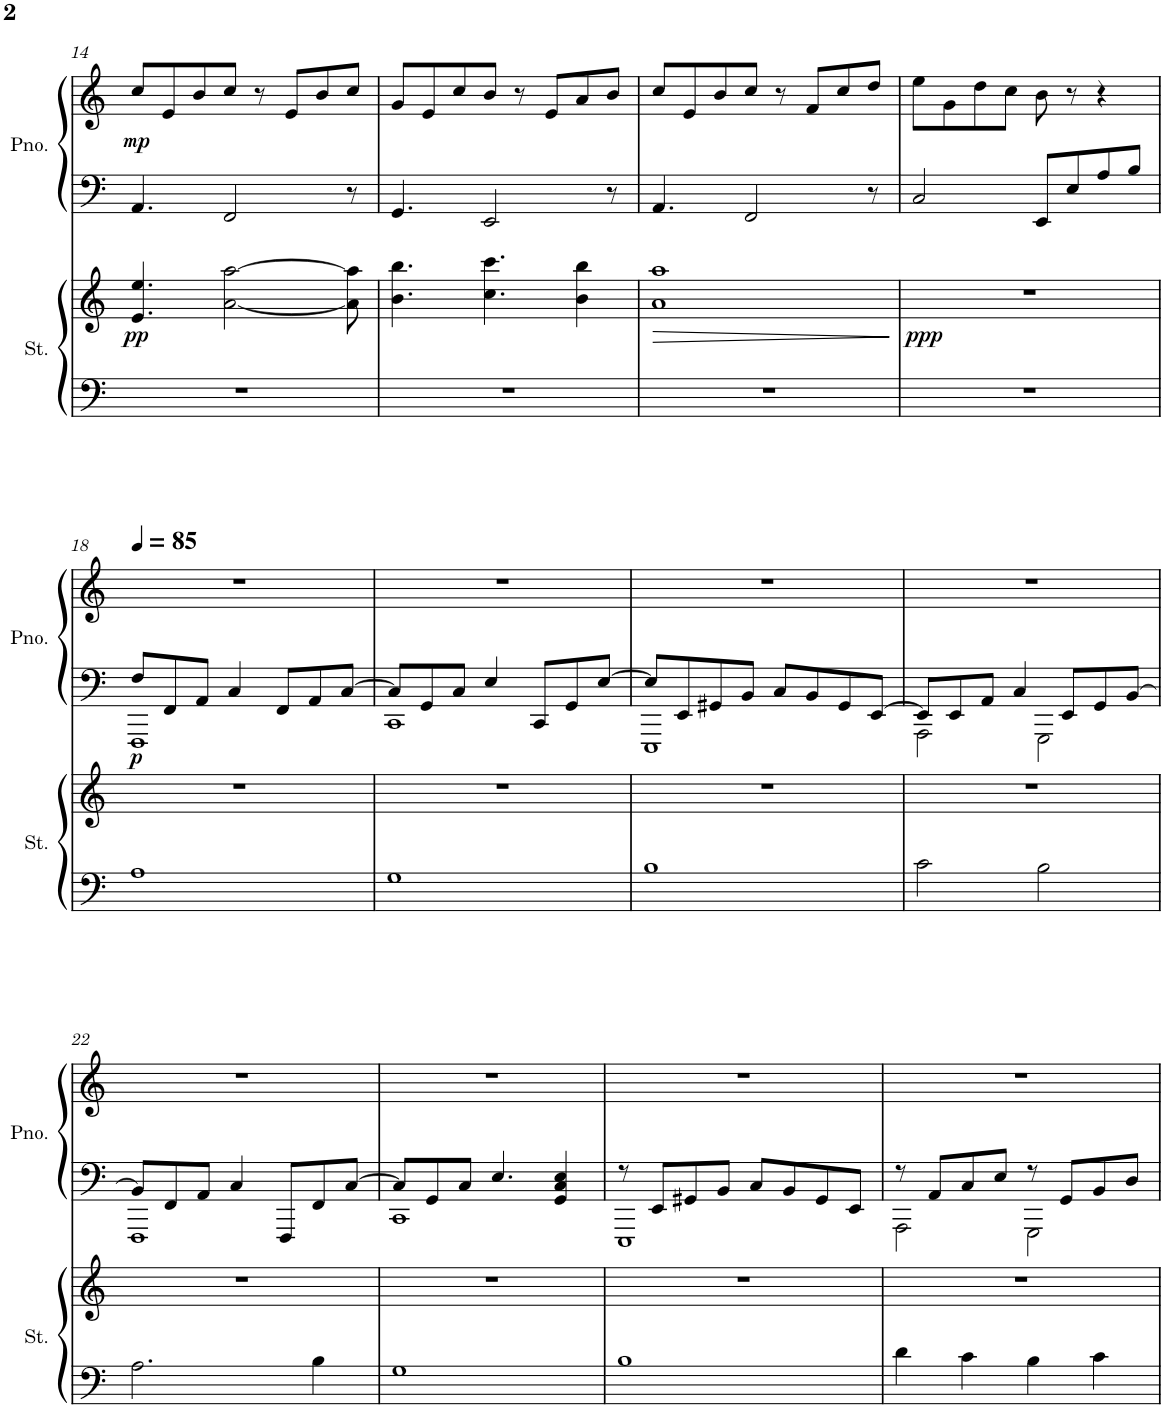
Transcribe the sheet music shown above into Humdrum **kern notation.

**kern	**kern	**dynam	**kern	**kern	**dynam
*part2	*part2	*part2	*part1	*part1	*part1
*staff4	*staff3	*staff3/4	*staff2	*staff1	*staff1/2
*I"Strings	*	*	*I"Piano	*	*
*I'St.	*	*	*I'Pno.	*	*
!!LO:PB:g=z
*clefF4	*clefG2	*	*clefF4	*clefG2	*
*k[]	*k[]	*	*k[]	*k[]	*
*M4/4	*M4/4	*	*M4/4	*M4/4	*
=14	=14	=14	=14	=14	=14
!	!	!LO:DY:b	!	!	!LO:DY:b
1r	4.e/ 4.ee/	pp	4.AA/	8cc/L	mp
.	.	.	.	8e/	.
.	.	.	.	8b/	.
.	[2a\ [2aa\	.	2FF/	8cc/J	.
.	.	.	.	8r	.
.	.	.	.	8e/L	.
.	.	.	.	8b/	.
.	8a\] 8aa\]	.	8r	8cc/J	.
=15	=15	=15	=15	=15	=15
1r	4.b\ 4.bb\	.	4.GG/	8g/L	.
.	.	.	.	8e/	.
.	.	.	.	8cc/	.
.	4.cc\ 4.ccc\	.	2EE/	8b/J	.
.	.	.	.	8r	.
.	.	.	.	8e/L	.
.	4b\ 4bb\	.	.	8a/	.
.	.	.	8r	8b/J	.
=16	=16	=16	=16	=16	=16
!	!	!LO:HP:b	!	!	!
1r	1a 1aa	>	4.AA/	8cc/L	.
.	.	.	.	8e/	.
.	.	.	.	8b/	.
.	.	.	2FF/	8cc/J	.
.	.	.	.	8r	.
.	.	.	.	8f/L	.
.	.	.	.	8cc/	.
.	.	.	8r	8dd/J	.
.	.	]	.	.	.
=17	=17	=17	=17	=17	=17
!	!	!LO:DY:b	!	!	!
1r	1r	ppp	2C/	8ee\L	.
.	.	.	.	8g\	.
.	.	.	.	8dd\	.
.	.	.	.	8cc\J	.
.	.	.	8EE/L	8b\	.
.	.	.	8E/	8r	.
.	.	.	8A/	4r	.
.	.	.	8B/J	.	.
!!LO:LB:g=z
=18	=18	=18	=18	=18	=18
*	*	*	*	*MM85	*
*	*	*	*^	*	*
!	!	!	!	!	!	!LO:DY:b=2
1A	1r	.	8F/L	1FFF	1r	p
.	.	.	8FF/	.	.	.
.	.	.	8AA/J	.	.	.
.	.	.	4C/	.	.	.
.	.	.	8FF/L	.	.	.
.	.	.	8AA/	.	.	.
.	.	.	[8C/J	.	.	.
=19	=19	=19	=19	=19	=19	=19
1G	1r	.	8C/L]	1CC	1r	.
.	.	.	8GG/	.	.	.
.	.	.	8C/J	.	.	.
.	.	.	4E/	.	.	.
.	.	.	8CC/L	.	.	.
.	.	.	8GG/	.	.	.
.	.	.	[8E/J	.	.	.
=20	=20	=20	=20	=20	=20	=20
1B	1r	.	8E/L]	1EEE	1r	.
.	.	.	8EE/	.	.	.
.	.	.	8GG#X/	.	.	.
.	.	.	8BB/J	.	.	.
.	.	.	8C/L	.	.	.
.	.	.	8BB/	.	.	.
.	.	.	8GG#/	.	.	.
.	.	.	[8EE/J	.	.	.
=21	=21	=21	=21	=21	=21	=21
2c\	1r	.	8EE/L]	2AAA\	1r	.
.	.	.	8EE/	.	.	.
.	.	.	8AA/J	.	.	.
.	.	.	4C/	.	.	.
2B\	.	.	.	2GGG\	.	.
.	.	.	8EE/L	.	.	.
.	.	.	8GG/	.	.	.
.	.	.	[8BB/J	.	.	.
!!LO:LB:g=z
=22	=22	=22	=22	=22	=22	=22
2.A\	1r	.	8BB/L]	1FFF	1r	.
.	.	.	8FF/	.	.	.
.	.	.	8AA/J	.	.	.
.	.	.	4C/	.	.	.
.	.	.	8FFF/L	.	.	.
4B\	.	.	8FF/	.	.	.
.	.	.	[8C/J	.	.	.
=23	=23	=23	=23	=23	=23	=23
1G	1r	.	8C/L]	1CC	1r	.
.	.	.	8GG/	.	.	.
.	.	.	8C/J	.	.	.
.	.	.	4.E/	.	.	.
.	.	.	4GG/ 4C/ 4E/	.	.	.
=24	=24	=24	=24	=24	=24	=24
1B	1r	.	8r	1EEE	1r	.
.	.	.	8EE/L	.	.	.
.	.	.	8GG#X/	.	.	.
.	.	.	8BB/J	.	.	.
.	.	.	8C/L	.	.	.
.	.	.	8BB/	.	.	.
.	.	.	8GG#/	.	.	.
.	.	.	8EE/J	.	.	.
=25	=25	=25	=25	=25	=25	=25
4d\	1r	.	8r	2AAA\	1r	.
.	.	.	8AA/L	.	.	.
4c\	.	.	8C/	.	.	.
.	.	.	8E/J	.	.	.
4B\	.	.	8r	2GGG\	.	.
.	.	.	8GG/L	.	.	.
4c\	.	.	8BB/	.	.	.
.	.	.	8D/J	.	.	.
*	*	*	*v	*v	*	*
=	=	=	=	=	=
*-	*-	*-	*-	*-	*-
